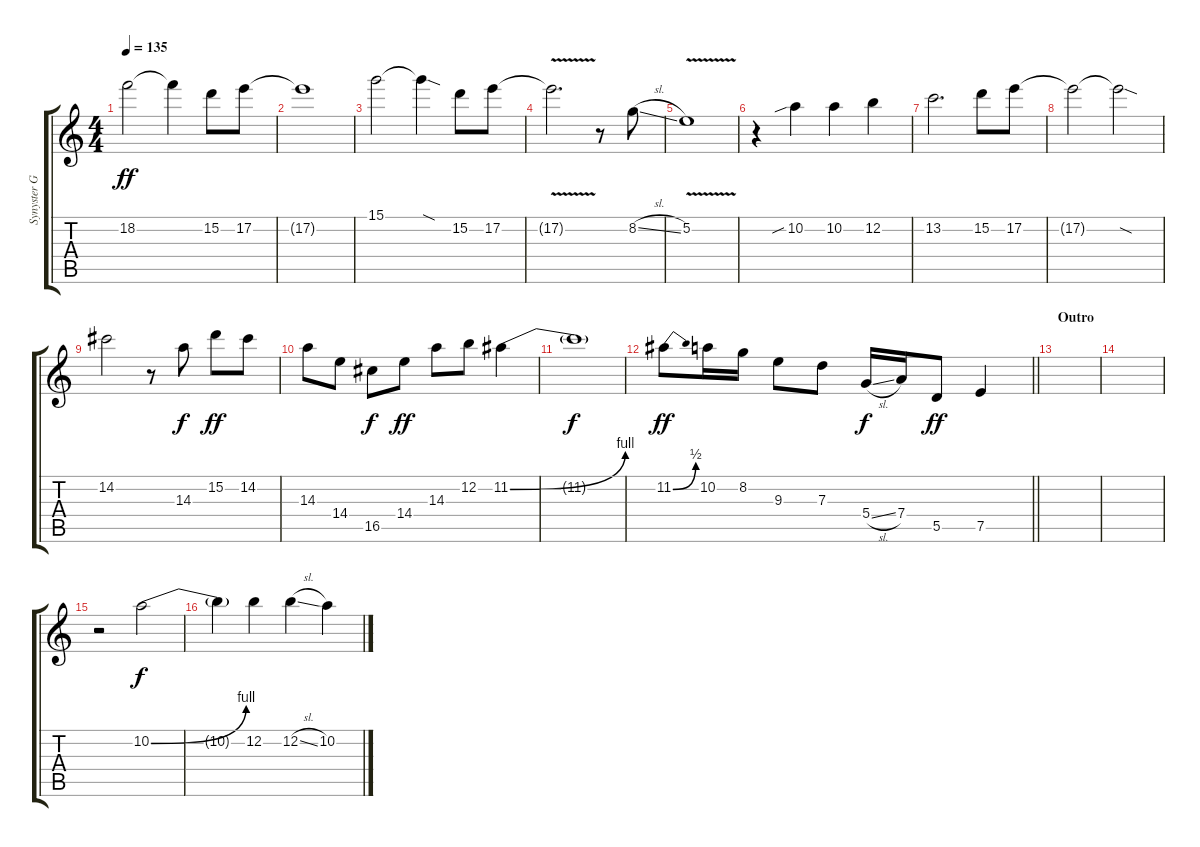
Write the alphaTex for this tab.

\track ("Synyster Gates" "Synyster G") {instrument overdrivenguitar}
\staff {score tabs}
\tuning (E4 B3 G3 D3 A2 D2) {hide}
\ts (4 4)
\tempo 135
\clef g2
\ks c
18.2{t}.2{dy ff} 18.2{t}.4 15.2.8 17.2.8 |
17.2{t}.1 |
15.1.2 15.1{sod t}.4 15.2.8 17.2.8 |
17.2{v t}.2{d} r.8 8.2{sl}.8 |
5.2{v}.1 |
r.4 10.2{sib}.4 10.2.4 12.2.4 |
13.2.2{d} 15.2.8 17.2.8 |
17.2{t}.2 17.2{sod t}.2 |
14.2.2 r.8 14.3.8{dy f} 15.2.8{dy ff} 14.2.8 |
14.3.8 14.4.8 16.5.8{dy f} 14.4.8{dy ff} 14.3.8 12.2.8 11.2{be (bend 0 0 60 4)}.4 |
11.2{t}.1{dy f} |
\barLineRight lightlight
11.2{be (bend 0 0 60 2)}.8{dy ff} 10.2.16 8.2.16 9.3.8 7.3.8 5.4{sl}.16{dy f} 7.4.16 5.5.8{dy ff} 7.5.4 |
\section ("" "Outro")
|
|
r.2 10.2{be (bend 0 0 60 4)}.2{dy f} |
10.2{t}.4 12.2.4 12.2{sl}.4 10.2.4
